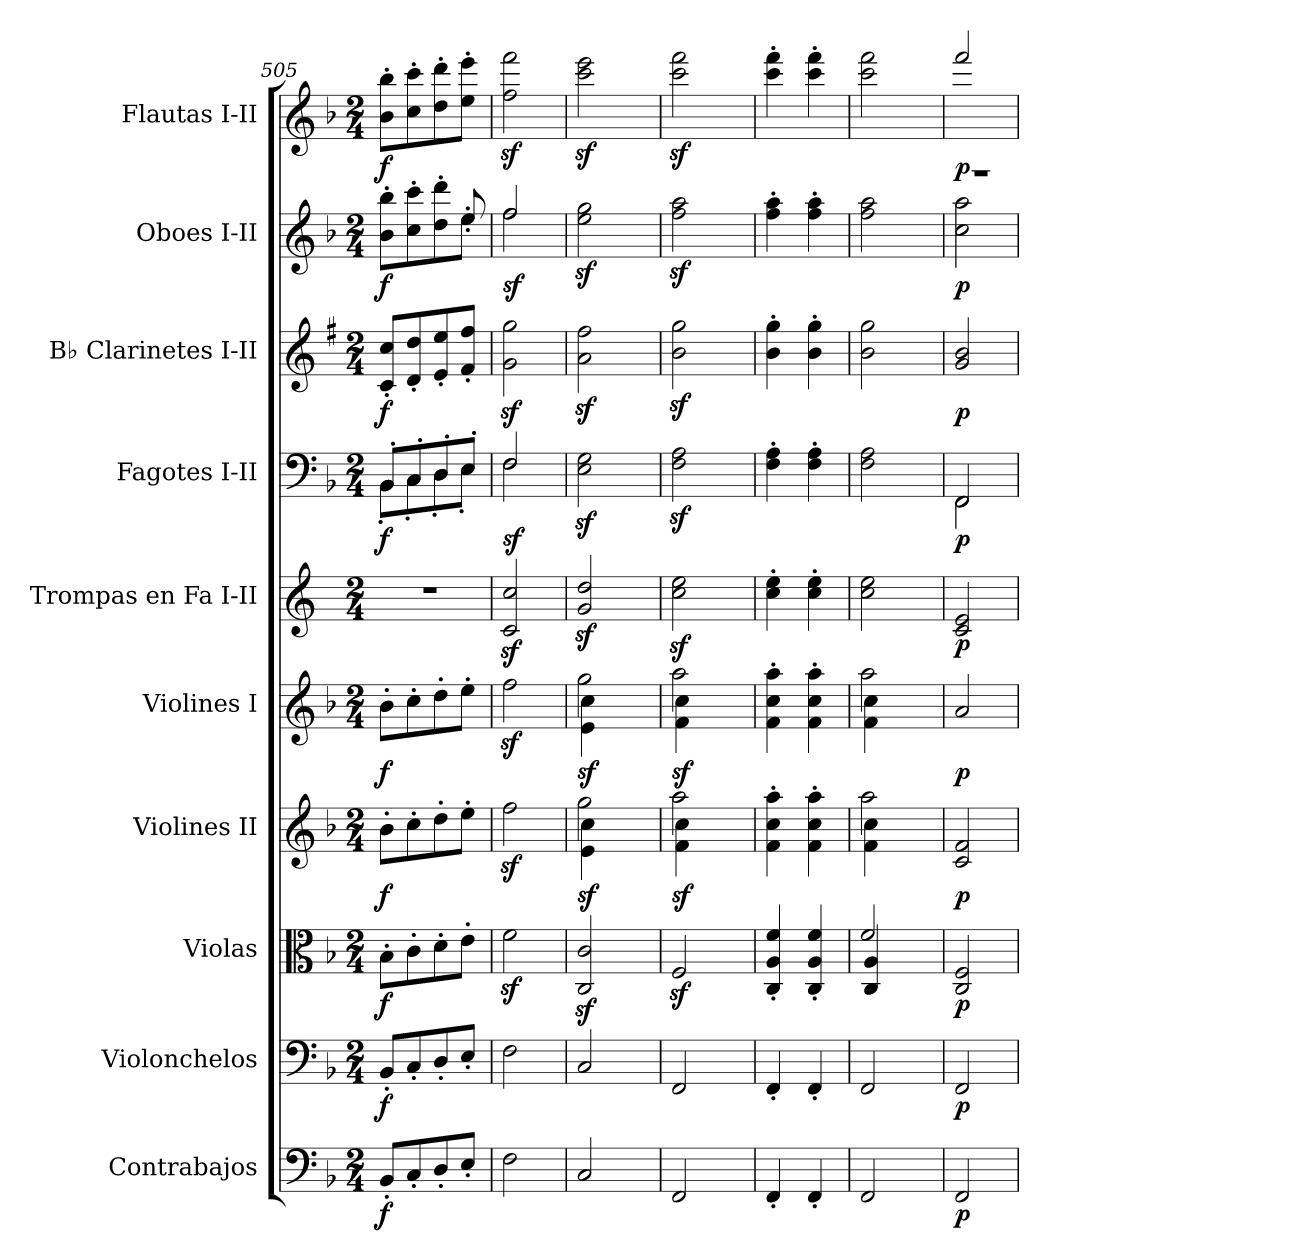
**kern	**dynam	**kern	**dynam	**kern	**dynam	**kern	**dynam	**kern	**dynam	**kern	**dynam	**kern	**dynam	**kern	**dynam	**kern	**dynam	**kern	**dynam
*part10	*part10	*part9	*part9	*part8	*part8	*part7	*part7	*part6	*part6	*part5	*part5	*part4	*part4	*part3	*part3	*part2	*part2	*part1	*part1
*staff10	*staff10	*staff9	*staff9	*staff8	*staff8	*staff7	*staff7	*staff6	*staff6	*staff5	*staff5	*staff4	*staff4	*staff3	*staff3	*staff2	*staff2	*staff1	*staff1
*I"Contrabajos	*	*I"Violonchelos	*	*I"Violas	*	*I"Violines II	*	*I"Violines I	*	*I"Trompas en Fa I-II	*	*I"Fagotes I-II	*	*I"B♭ Clarinetes I-II	*	*I"Oboes I-II	*	*I"Flautas I-II	*
*I'Cbs.	*	*I'Vcs.	*	*I'Vlas.	*	*I'Vls. II	*	*I'Vls. I	*	*I'Trmps. Fa I-II	*	*I'Fags.I-II	*	*I'B♭ Cls.I-II	*	*I'Obs.I-II	*	*I'Fls.I-II	*
*clefF4	*	*clefF4	*	*clefC3	*	*clefG2	*	*clefG2	*	*clefG2	*	*clefF4	*	*clefG2	*	*clefG2	*	*clefG2	*
*ITrd7c12	*	*	*	*	*	*	*	*	*	*ITrd4c7	*	*	*	*ITrd1c2	*	*	*	*	*
*k[b-]	*	*k[b-]	*	*k[b-]	*	*k[b-]	*	*k[b-]	*	*k[b-]	*	*k[b-]	*	*k[b-]	*	*k[b-]	*	*k[b-]	*
*M2/4	*	*M2/4	*	*M2/4	*	*M2/4	*	*M2/4	*	*M2/4	*	*M2/4	*	*M2/4	*	*M2/4	*	*M2/4	*
=505	=505	=505	=505	=505	=505	=505	=505	=505	=505	=505	=505	=505	=505	=505	=505	=505	=505	=505	=505
*	*	*	*	*	*	*	*	*	*	*	*	*^	*	*	*	*^	*	*	*
!	!LO:DY:b	!	!LO:DY:b	!	!LO:DY:b	!	!LO:DY:b	!	!LO:DY:b	!	!	!	!	!LO:DY:b	!	!LO:DY:b	!	!	!LO:DY:b	!	!LO:DY:b
8BBB-'/L	f	8BB-'/L	f	8B-'\L	f	8b-'\L	f	8b-'\L	f	2r	.	8BB-'/L	8BB-'\L	f	8B-/' 8b-/'L	f	8b-\' 8bb-\'L	4.ryy	f	8b-\' 8bb-\'L	f
8CC'/	.	8C'/	.	8c'\	.	8cc'\	.	8cc'\	.	.	.	8C'/	8C'\	.	8c/' 8cc/'	.	8cc\' 8ccc\'	.	.	8cc\' 8ccc\'	.
8DD'/	.	8D'/	.	8d'\	.	8dd'\	.	8dd'\	.	.	.	8D'/	8D'\	.	8d/' 8dd/'	.	8dd\' 8ddd\'	.	.	8dd\' 8ddd\'	.
8EE'/J	.	8E'/J	.	8e'\J	.	8ee'\J	.	8ee'\J	.	.	.	8E'/J	8E'\J	.	8e/' 8ee/'J	.	8ee'\J	8ee'/	.	8ee\' 8eee\'J	.
!!LO:PB:g=z
=506	=506	=506	=506	=506	=506	=506	=506	=506	=506	=506	=506	=506	=506	=506	=506	=506	=506	=506	=506	=506	=506
!	!	!	!	!	!	!	!	!	!	!	!	!	!	!LO:DY:b	!	!	!	!	!LO:DY:b	!	!
2FF\	.	2F\	.	2fz<\	.	2ffz<\	.	2ffz<\	.	2F/z< 2f/z<	.	2F/	2F\	sf	2f\z< 2ff\z<	.	2ff/	2ff\	sf	2ff\z< 2fff\z<	.
=507	=507	=507	=507	=507	=507	=507	=507	=507	=507	=507	=507	=507	=507	=507	=507	=507	=507	=507	=507	=507	=507
*	*	*	*	*	*	*^	*	*^	*	*	*	*	*	*	*	*	*	*	*	*	*
!	!	!	!	!	!	!	!	!LO:DY:b	!	!	!LO:DY:b	!	!	!	!	!	!	!	!	!	!	!	!
*	*	*	*	*	*	*	*	*	*	*	*	*	*	*v	*v	*	*	*	*v	*v	*	*	*
2CC/	.	2C/	.	2C/z< 2c/z<	.	2gg\	4e\ 4cc\	sf	2gg\	4e\ 4cc\	sf	2c/z< 2g/z<	.	2E\z< 2G\z<	.	2g\z< 2ee\z<	.	2ee\z< 2gg\z<	.	2ccc\z< 2eee\z<	.
.	.	.	.	.	.	.	4ryy	.	.	4ryy	.	.	.	.	.	.	.	.	.	.	.
=508	=508	=508	=508	=508	=508	=508	=508	=508	=508	=508	=508	=508	=508	=508	=508	=508	=508	=508	=508	=508	=508
!	!	!	!	!	!	!	!	!LO:DY:b	!	!	!LO:DY:b	!	!	!	!	!	!	!	!	!	!
2FFF/	.	2FF/	.	2Fz</	.	2aa\	4f\ 4cc\	sf	2aa\	4f\ 4cc\	sf	2f\z< 2a\z<	.	2F\z< 2A\z<	.	2a\z< 2ff\z<	.	2ff\z< 2aa\z<	.	2ccc\z< 2fff\z<	.
.	.	.	.	.	.	.	4ryy	.	.	4ryy	.	.	.	.	.	.	.	.	.	.	.
*	*	*	*	*	*	*v	*v	*	*	*	*	*	*	*	*	*	*	*	*	*	*
*	*	*	*	*	*	*	*	*v	*v	*	*	*	*	*	*	*	*	*	*	*
=509	=509	=509	=509	=509	=509	=509	=509	=509	=509	=509	=509	=509	=509	=509	=509	=509	=509	=509	=509
4FFF'/	.	4FF'/	.	4C/' 4A/' 4f/'	.	4f\' 4cc\' 4aa\'	.	4f\' 4cc\' 4aa\'	.	4f\' 4a\'	.	4F\' 4A\'	.	4a\' 4ff\'	.	4ff\' 4aa\'	.	4ccc\' 4fff\'	.
4FFF'/	.	4FF'/	.	4C/' 4A/' 4f/'	.	4f\' 4cc\' 4aa\'	.	4f\' 4cc\' 4aa\'	.	4f\' 4a\'	.	4F\' 4A\'	.	4a\' 4ff\'	.	4ff\' 4aa\'	.	4ccc\' 4fff\'	.
=510	=510	=510	=510	=510	=510	=510	=510	=510	=510	=510	=510	=510	=510	=510	=510	=510	=510	=510	=510
*	*	*	*	*^	*	*^	*	*^	*	*	*	*	*	*	*	*	*	*	*
2FFF/	.	2FF/	.	2f/	4C/ 4A/	.	2aa\	4f\ 4cc\	.	2aa\	4f\ 4cc\	.	2f\ 2a\	.	2F\ 2A\	.	2a\ 2ff\	.	2ff\ 2aa\	.	2ccc\ 2fff\	.
.	.	.	.	.	4ryy	.	.	4ryy	.	.	4ryy	.	.	.	.	.	.	.	.	.	.	.
=511	=511	=511	=511	=511	=511	=511	=511	=511	=511	=511	=511	=511	=511	=511	=511	=511	=511	=511	=511	=511	=511	=511
*	*	*	*	*	*	*	*	*	*	*	*	*	*	*	*^	*	*	*	*	*	*^	*
!	!LO:DY:b	!	!LO:DY:b	!	!	!LO:DY:b	!	!	!LO:DY:b	!	!	!LO:DY:b	!	!LO:DY:b	!	!	!LO:DY:b	!	!LO:DY:b	!	!LO:DY:b	!	!	!LO:DY:b
*	*	*	*	*v	*v	*	*	*	*	*v	*v	*	*	*	*	*	*	*	*	*	*	*	*	*
*	*	*	*	*	*	*v	*v	*	*	*	*	*	*	*	*	*	*	*	*	*	*	*
2FFF/	p	2FF/	p	2C/ 2F/	p	2c/ 2f/	p	2a/	p	2F/ 2A/	p	2FF/	2FF\	p	2f/ 2a/	p	2cc\ 2aa\	p	2rF	2fff/	p
*	*	*	*	*	*	*	*	*	*	*	*	*v	*v	*	*	*	*	*	*v	*v	*
=	=	=	=	=	=	=	=	=	=	=	=	=	=	=	=	=	=	=	=
*-	*-	*-	*-	*-	*-	*-	*-	*-	*-	*-	*-	*-	*-	*-	*-	*-	*-	*-	*-
